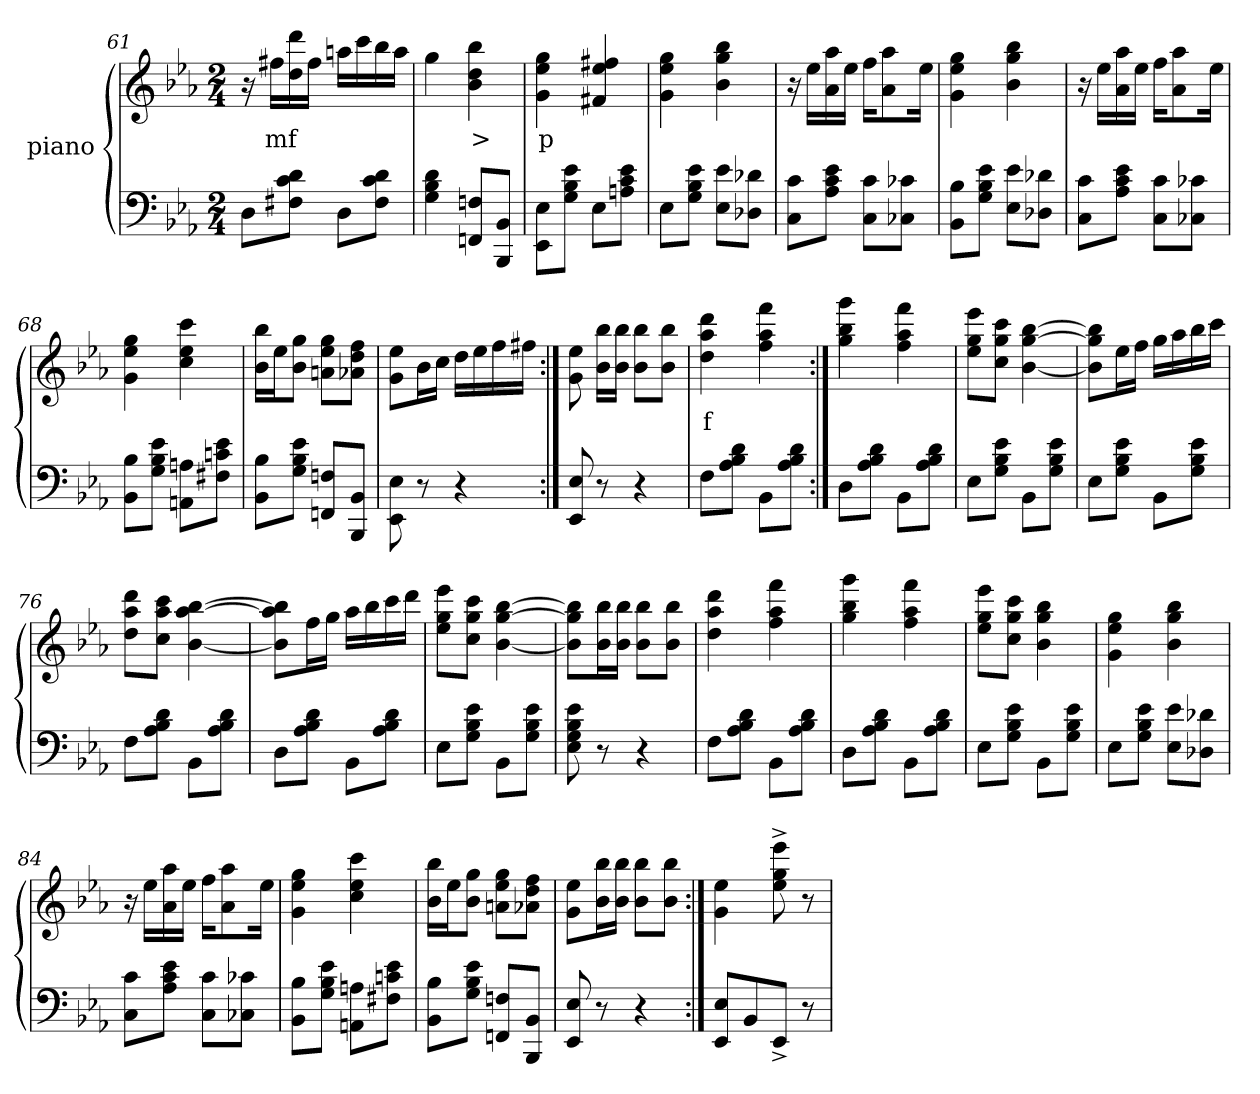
**kern	**kern	**text
*part2	*part1	*part1
*staff2	*staff1	*staff1
*	*I"piano	*
*clefF4	*clefG2	*
*k[b-e-a-]	*k[b-e-a-]	*
*M2/4	*M2/4	*
=61	=61	=61
8DL	16r	.
.	16ff#XLL	mf
8d 8c 8F#XJ	16ddd 16dd	.
.	16ff#JJ	.
8DL	16aanLL	.
.	16ccc	.
8d 8c 8F#J	16bb-	.
.	16aaJJ	.
=62	=62	=62
4d 4B- 4G	4gg	.
8Fn 8FFnL	4bb- 4dd 4b-	>
8BB- 8BBB-J	.	.
=63	=63	=63
8E- 8EE-L	4gg 4ee- 4g	p
8e- 8B- 8GJ	.	.
8E-L	4ff#X/ 4ee-/ 4f#X/	.
8e- 8c 8AnJ	.	.
=64	=64	=64
8E-L	4gg 4ee- 4g	.
8e- 8B- 8GJ	.	.
8e- 8E-L	4bb- 4gg 4b-	.
8d-X 8D-XJ	.	.
=65	=65	=65
8c 8CL	16r	.
.	16ee-LL	.
8e- 8c 8A-J	16aa- 16a-	.
.	16ee-JJ	.
8c 8CL	16ffKL	.
.	8aa- 8a-	.
8c-X 8C-XJ	.	.
.	16ee-Jk	.
=66	=66	=66
8B- 8BB-L	4gg 4ee- 4g	.
8e- 8B- 8GJ	.	.
8e- 8E-L	4bb- 4gg 4b-	.
8d-X 8D-XJ	.	.
=67	=67	=67
8c 8CL	16r	.
.	16ee-LL	.
8e- 8c 8A-J	16aa- 16a-	.
.	16ee-JJ	.
8c 8CL	16ffKL	.
.	8aa- 8a-	.
8c-X 8C-XJ	.	.
.	16ee-Jk	.
=68	=68	=68
8B- 8BB-L	4gg 4ee- 4g	.
8e- 8B- 8GJ	.	.
8An 8AAnL	4ccc 4ee- 4cc	.
8e- 8cn 8F#XJ	.	.
=69	=69	=69
8B- 8BB-L	16bb- 16b-LL	.
.	16ee-J	.
8e- 8B- 8GJ	8gg 8b-J	.
8Fn 8FFnL	8gg 8ee- 8anL	.
8BB- 8BBB-J	8ff 8dd 8a-XJ	.
=70	=70	=70
8E-\ 8EE-\	8ee- 8gL	.
8r	16b-L	.
.	16ccJJ	.
4r	16ddLL	.
.	16ee-	.
.	16ff	.
.	16ff#XJJ	.
=71:|!	=71:|!	=71:|!
8E- 8EE-	8ee- 8g	.
8r	16bb- 16b-LL	.
.	16bb- 16b-JJ	.
4r	8bb- 8b-L	.
.	8bb- 8b-J	.
=72	=72	=72
8FL	4ddd 4aa- 4dd	f
8d 8B- 8A-J	.	.
8BB-L	4fff 4aa- 4ff	.
8d 8B- 8A-J	.	.
=73:|!	=73:|!	=73:|!
8DL	4ggg 4bb- 4gg	.
8d 8B- 8A-J	.	.
8BB-L	4fff 4aa- 4ff	.
8d 8B- 8A-J	.	.
=74	=74	=74
8E-L	8eee- 8gg 8ee-L	.
8e- 8B- 8GJ	8ccc 8gg 8ccJ	.
8BB-L	[4bb- [4gg [4b-	.
8e- 8B- 8GJ	.	.
=75	=75	=75
8E-L	8bb-] 8gg] 8b-]L	.
8e- 8B- 8GJ	16ee-L	.
.	16ffJJ	.
8BB-L	16ggLL	.
.	16aa-	.
8e- 8B- 8GJ	16bb-	.
.	16cccJJ	.
=76	=76	=76
8FL	8ddd 8aa- 8ddL	.
8d 8B- 8A-J	8ccc 8aa- 8ccJ	.
8BB-L	[4bb- [4aa- [4b-	.
8d 8B- 8A-J	.	.
=77	=77	=77
8DL	8bb-] 8aa-] 8b-]L	.
8d 8B- 8A-J	16ffL	.
.	16ggJJ	.
8BB-L	16aa-LL	.
.	16bb-	.
8d 8B- 8A-J	16ccc	.
.	16dddJJ	.
=78	=78	=78
8E-L	8eee- 8gg 8ee-L	.
8e- 8B- 8GJ	8ccc 8gg 8ccJ	.
8BB-L	[4bb- [4gg [4b-	.
8e- 8B- 8GJ	.	.
=79	=79	=79
8e- 8B- 8G 8E-	8bb-] 8gg] 8b-]L	.
8r	16bb- 16b-L	.
.	16bb- 16b-JJ	.
4r	8bb- 8b-L	.
.	8bb- 8b-J	.
=80	=80	=80
8FL	4ddd 4aa- 4dd	.
8d 8B- 8A-J	.	.
8BB-L	4fff 4aa- 4ff	.
8d 8B- 8A-J	.	.
=81	=81	=81
8DL	4ggg 4bb- 4gg	.
8d 8B- 8A-J	.	.
8BB-L	4fff 4aa- 4ff	.
8d 8B- 8A-J	.	.
=82	=82	=82
8E-L	8eee- 8gg 8ee-L	.
8e- 8B- 8GJ	8ccc 8gg 8ccJ	.
8BB-L	4bb- 4gg 4b-	.
8e- 8B- 8GJ	.	.
=83	=83	=83
8E-L	4gg 4ee- 4g	.
8e- 8B- 8GJ	.	.
8e- 8E-L	4bb- 4gg 4b-	.
8d-X 8D-XJ	.	.
=84	=84	=84
8c 8CL	16r	.
.	16ee-LL	.
8e- 8c 8A-J	16aa- 16a-	.
.	16ee-JJ	.
8c 8CL	16ffKL	.
.	8aa- 8a-	.
8c-X 8C-XJ	.	.
.	16ee-Jk	.
=85	=85	=85
8B- 8BB-L	4gg 4ee- 4g	.
8e- 8B- 8GJ	.	.
8An 8AAnL	4ccc 4ee- 4cc	.
8e- 8cn 8F#XJ	.	.
=86	=86	=86
8B- 8BB-L	16bb- 16b-LL	.
.	16ee-J	.
8e- 8B- 8GJ	8gg 8b-J	.
8Fn 8FFnL	8gg 8ee- 8anL	.
8BB- 8BBB-J	8ff 8dd 8a-XJ	.
=87	=87	=87
8E- 8EE-	8ee- 8gL	.
8r	16bb- 16b-L	.
.	16bb- 16b-JJ	.
4r	8bb- 8b-L	.
.	8bb- 8b-J	.
=88:|!	=88:|!	=88:|!
8E- 8EE-L	4ee- 4g	.
8BB-	.	.
8EE-^>J	8eee-^> 8gg^> 8ee-^>	.
8r	8r	.
=	=	=
*-	*-	*-
